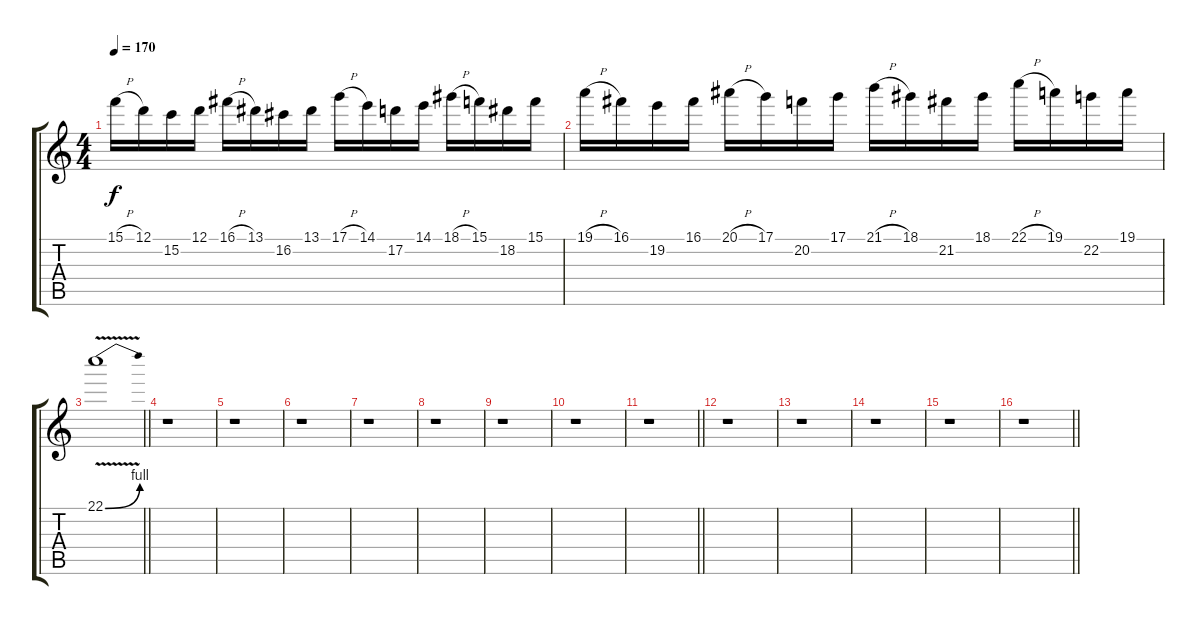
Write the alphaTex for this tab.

\track "" {instrument distortionguitar}
\staff {score tabs}
\tuning (D4 A3 F3 C3 G2 D2) {hide}
\ts (4 4)
\tempo 170
\clef g2
\ks c
15.1{h}.16{dy f} 12.1.16 15.2.16 12.1.16 16.1{h}.16 13.1.16 16.2.16 13.1.16 17.1{h}.16 14.1.16 17.2.16 14.1.16 18.1{h}.16 15.1.16 18.2.16 15.1.16 |
19.1{h}.16 16.1.16 19.2.16 16.1.16 20.1{h}.16 17.1.16 20.2.16 17.1.16 21.1{h}.16 18.1.16 21.2.16 18.1.16 22.1{h}.16 19.1.16 22.2.16 19.1.16 |
\barLineRight lightlight
22.1{be (bend 0 0 60 4) v}.1 |
r.1 |
r.1 |
r.1 |
r.1 |
r.1 |
r.1 |
r.1 |
\barLineRight lightlight
r.1 |
r.1 |
r.1 |
r.1 |
r.1 |
\barLineRight lightlight
r.1
